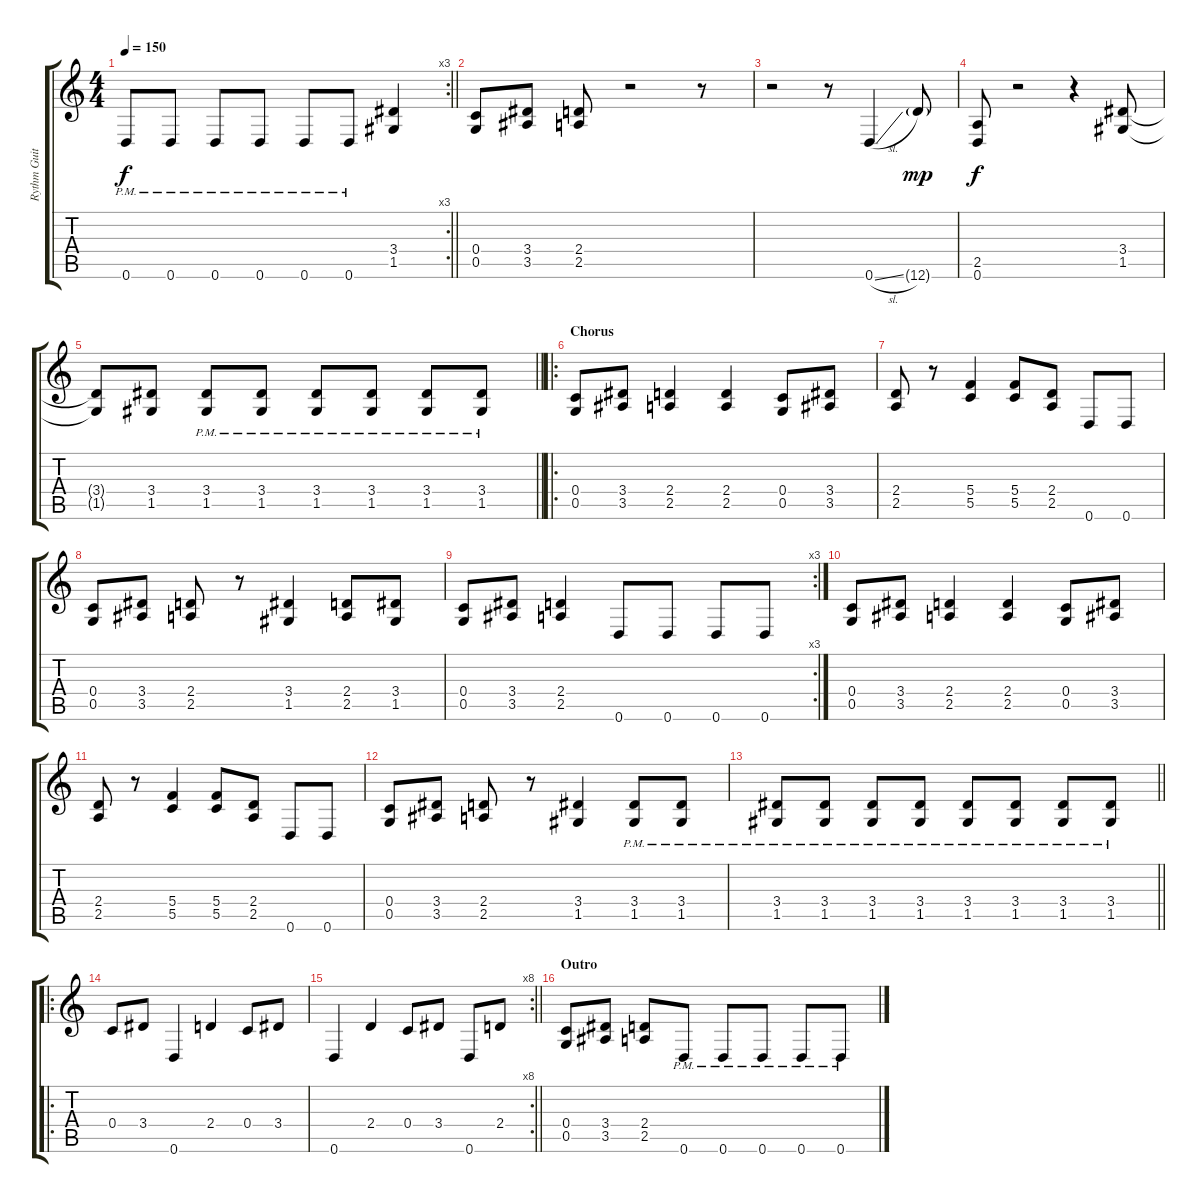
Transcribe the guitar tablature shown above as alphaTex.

\track ("Rythm Guitar" "Rythm Guit") {instrument distortionguitar}
\staff {score tabs}
\tuning (D4 A3 F3 C3 G2 D2) {hide}
\rc 3
\ts (4 4)
\tempo 150
\clef g2
\barLineRight lightlight
\ks c
0.6{pm}.8{dy f} 0.6{pm}.8 0.6{pm}.8 0.6{pm}.8 0.6{pm}.8 0.6{pm}.8 (3.4 1.5).4 |
(0.4 0.5).8 (3.4 3.5).8 (2.4 2.5).8 r.2 r.8 |
r.2 r.8 0.6{sl}.4 12.6{g}.8{dy mp} |
(2.5 0.6).8{dy f} r.2 r.4 (3.4 1.5).8 |
\barLineRight lightlight
(3.4{t} 1.5{t}).8 (3.4 1.5).8 (3.4{pm} 1.5{pm}).8 (3.4{pm} 1.5{pm}).8 (3.4{pm} 1.5{pm}).8 (3.4{pm} 1.5{pm}).8 (3.4{pm} 1.5{pm}).8 (3.4{pm} 1.5{pm}).8 |
\ro
\section ("" "Chorus")
(0.4 0.5).8 (3.4 3.5).8 (2.4 2.5).4 (2.4 2.5).4 (0.4 0.5).8 (3.4 3.5).8 |
(2.4 2.5).8 r.8 (5.4 5.5).4 (5.4 5.5).8 (2.4 2.5).8 0.6.8 0.6.8 |
(0.4 0.5).8 (3.4 3.5).8 (2.4 2.5).8 r.8 (3.4 1.5).4 (2.4 2.5).8 (3.4 1.5).8 |
\rc 3
(0.4 0.5).8 (3.4 3.5).8 (2.4 2.5).4 0.6.8 0.6.8 0.6.8 0.6.8 |
(0.4 0.5).8 (3.4 3.5).8 (2.4 2.5).4 (2.4 2.5).4 (0.4 0.5).8 (3.4 3.5).8 |
(2.4 2.5).8 r.8 (5.4 5.5).4 (5.4 5.5).8 (2.4 2.5).8 0.6.8 0.6.8 |
(0.4 0.5).8 (3.4 3.5).8 (2.4 2.5).8 r.8 (3.4 1.5).4 (3.4{pm} 1.5{pm}).8 (3.4{pm} 1.5{pm}).8 |
\barLineRight lightlight
(3.4{pm} 1.5{pm}).8 (3.4{pm} 1.5{pm}).8 (3.4{pm} 1.5{pm}).8 (3.4{pm} 1.5{pm}).8 (3.4{pm} 1.5{pm}).8 (3.4{pm} 1.5{pm}).8 (3.4{pm} 1.5{pm}).8 (3.4{pm} 1.5{pm}).8 |
\ro
\section ("" "")
0.4.8 3.4.8 0.6.4 2.4.4 0.4.8 3.4.8 |
\rc 8
\barLineRight lightlight
0.6.4 2.4.4 0.4.8 3.4.8 0.6.8 2.4.8 |
\section ("" "Outro")
(0.4 0.5).8 (3.4 3.5).8 (2.4 2.5).8 0.6{pm}.8 0.6{pm}.8 0.6{pm}.8 0.6{pm}.8 0.6{pm}.8
